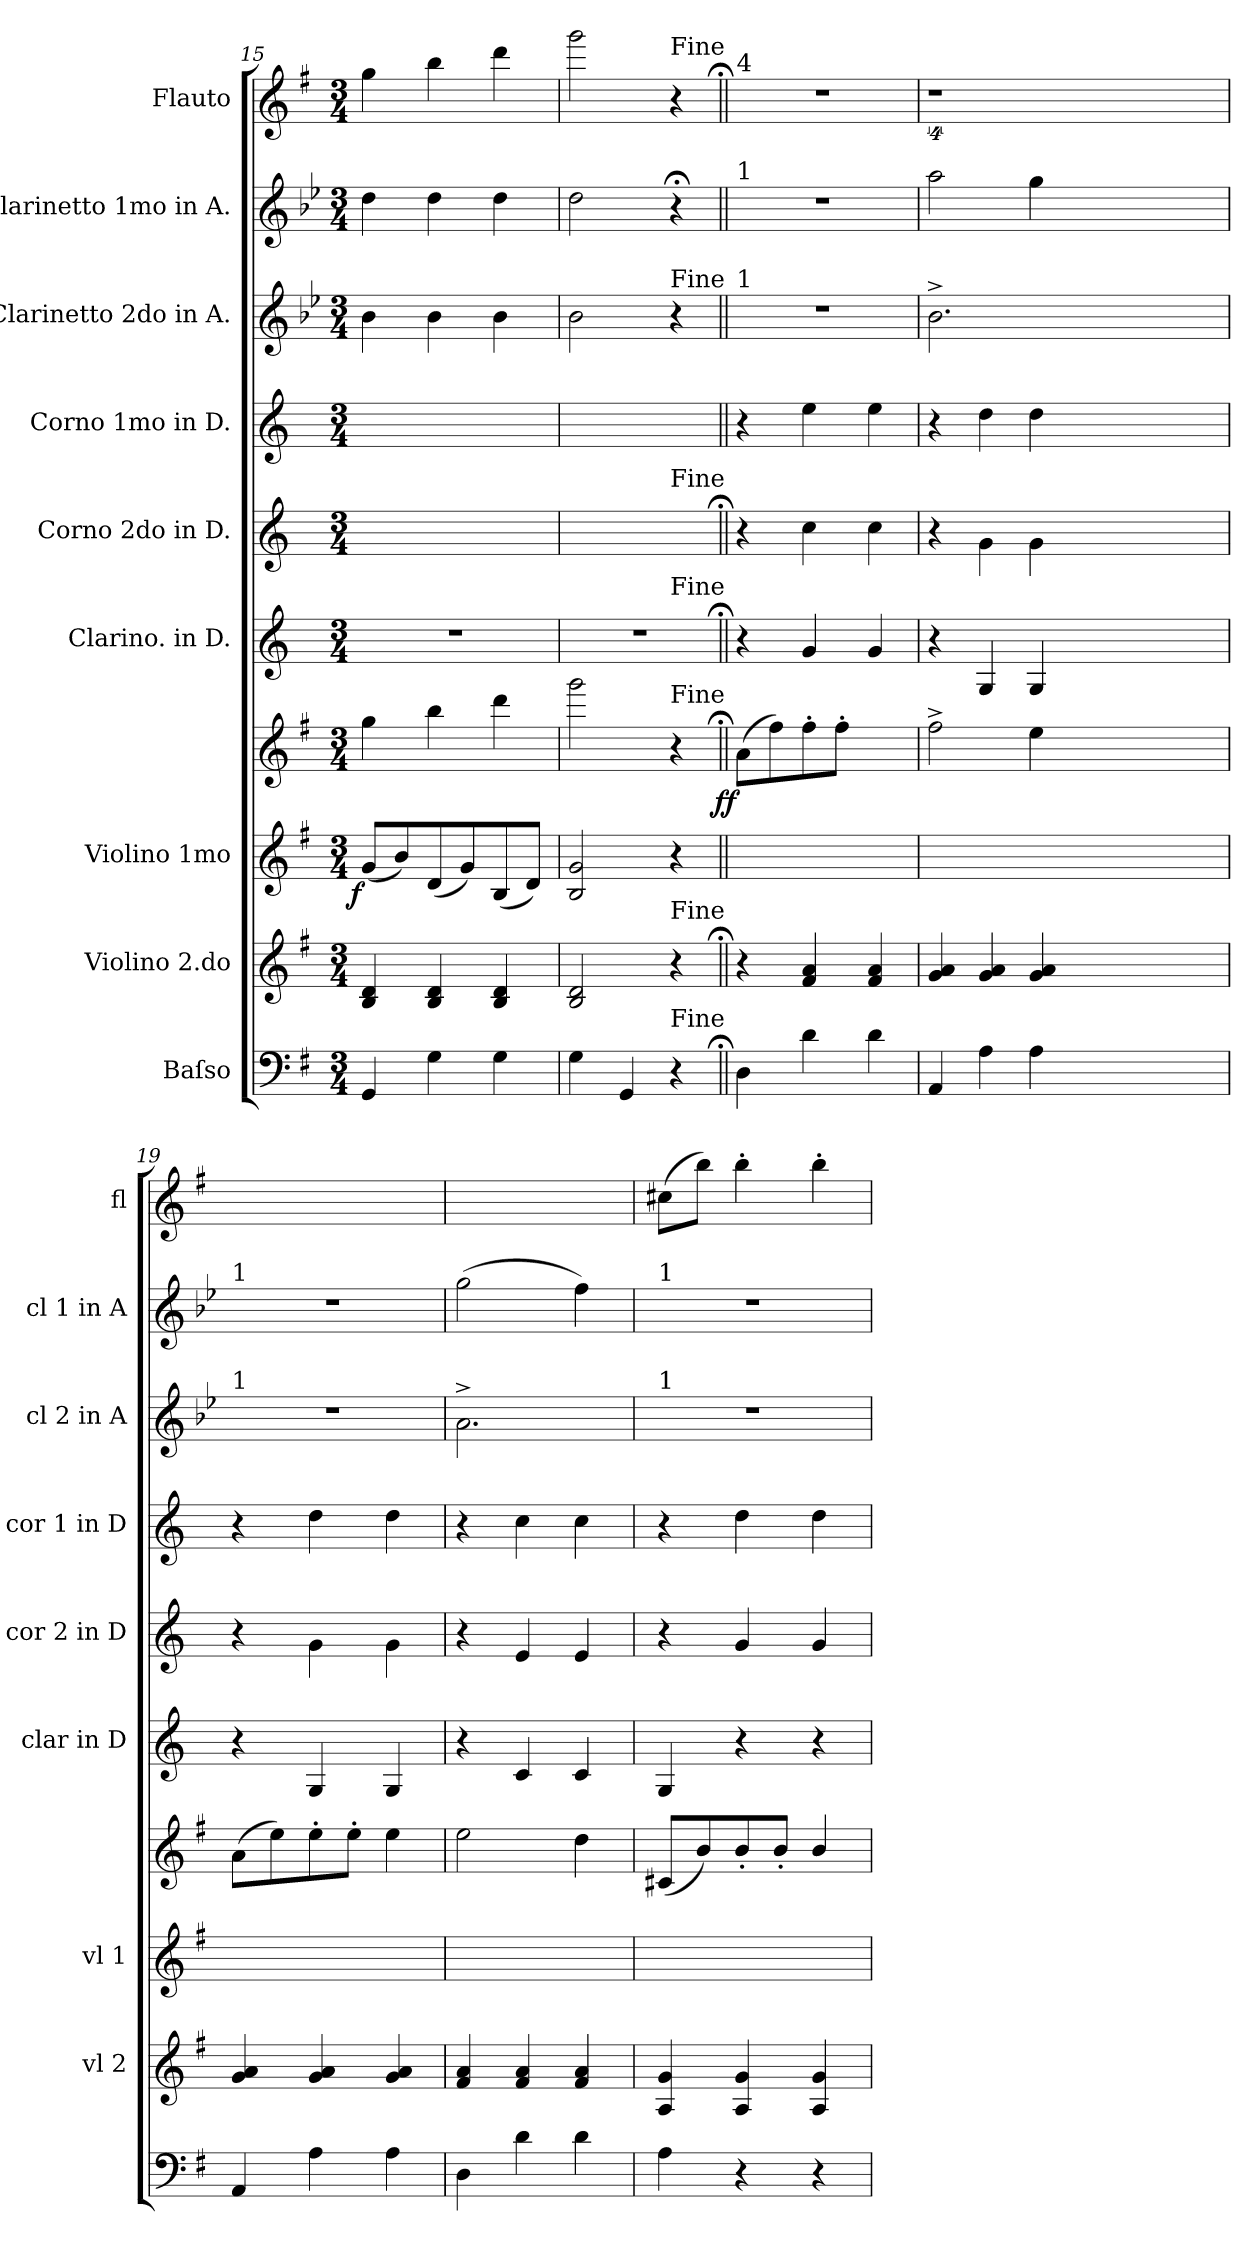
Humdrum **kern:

**kern	**kern	**kern	**kern	**dynam	**kern	**kern	**kern	**kern	**kern	**kern
*part9	*part8	*part7	*part7	*part7	*part6	*part5	*part4	*part3	*part2	*part1
*staff10	*staff9	*staff8	*staff7	*staff7/8	*staff6	*staff5	*staff4	*staff3	*staff2	*staff1
*I"Baſso	*I"Violino 2.do	*I"Violino 1mo	*	*	*I"Clarino. in D.	*I"Corno 2do in D.	*I"Corno 1mo in D.	*I"Clarinetto 2do in A.	*I"Clarinetto 1mo in A.	*I"Flauto
*	*I'vl 2	*I'vl 1	*	*	*I'clar in D	*I'cor 2 in D	*I'cor 1 in D	*I'cl 2 in A	*I'cl 1 in A	*I'fl
*clefF4	*clefG2	*clefG2	*clefG2	*	*clefG2	*clefG2	*clefG2	*clefG2	*clefG2	*clefG2
*	*	*	*	*	*ITrd-1c-2	*ITrd6c10	*ITrd6c10	*ITrd2c3	*ITrd2c3	*
*k[f#]	*k[f#]	*k[f#]	*k[f#]	*	*k[f#c#]	*k[f#c#]	*k[f#c#]	*k[f#]	*k[f#]	*k[f#]
*G:	*G:	*G:	*G:	*	*	*	*	*G:	*G:	*G:
*M3/4	*M3/4	*M3/4	*M3/4	*	*M3/4	*M3/4	*M3/4	*M3/4	*M3/4	*M3/4
=15	=15	=15	=15	=15	=15	=15	=15	=15	=15	=15
!	!	!	!	!LO:DY:b=2:rj	!	!	!	!	!	!
4GG/	4B/ 4d/	(8g/L	4gg\	f	2.r	2.ryy	2.ryy	4g\	4b\	4gg\
.	.	8b/)	.	.	.	.	.	.	.	.
4G\	4B/ 4d/	(8d/	4bb\	.	.	.	.	4g\	4b\	4bb\
.	.	8g/)	.	.	.	.	.	.	.	.
4G\	4B/ 4d/	(8B/	4ddd\	.	.	.	.	4g\	4b\	4ddd\
.	.	8d/J)	.	.	.	.	.	.	.	.
=16	=16	=16	=16	=16	=16	=16	=16	=16	=16	=16
*	*	*	*	*	*^	*	*	*	*	*
4G\	2B/ 2d/	2B/ 2g/	2ggg\	.	2.r	2ryy	2ryy	2.ryy	2g\	2b\	2ggg\
4GG/	.	.	.	.	.	.	.	.	.	.	.
!	!	!	!	!	!	!	!	!	!	!	!LO:TX:a:t=Fine
!	!	!	!	!	!	!	!	!	!LO:TX:a:t=Fine	!	!
!	!	!	!	!	!	!	!LO:TX:a:t=Fine	!	!	!	!
!	!	!	!	!	!	!LO:TX:a:t=Fine	!	!	!	!	!
!	!	!	!LO:TX:a:t=Fine	!	!	!	!	!	!	!	!
!	!LO:TX:a:t=Fine	!	!	!	!	!	!	!	!	!	!
!LO:TX:a:t=Fine	!	!	!	!	!	!	!	!	!	!	!
4r	4r	4r	4r	.	.	4ryy	4ryy	.	4r	4r;<	4r
=17||;	=17||;	=17||	=17||;	=17||;	=17||;	=17||;	=17||;	=17||	=17||	=17||	=17||;
!	!	!	!	!	!	!	!	!	!	!	!LO:TX:a:t=4
!	!	!	!	!	!	!	!	!	!	!LO:TX:a:t=1	!
!	!	!	!	!	!	!	!	!	!LO:TX:a:t=1	!	!
!	!	!	!	!LO:DY:rj	!	!	!	!	!	!	!
*	*	*	*	*	*v	*v	*	*	*	*	*
4D\	4r	2.ryy	(8a\L	ff	4r	4r	4r	2.r	2.r	2.r
.	.	.	8ff#\)	.	.	.	.	.	.	.
4d\	4f#/ 4a/	.	8ff#'\	.	4a/	4d\	4f#\	.	.	.
.	.	.	8ff#'\J	.	.	.	.	.	.	.
4d\	4f#/ 4a/	.	4ryy	.	4a/	4d\	4f#\	.	.	.
=18	=18	=18	=18	=18	=18	=18	=18	=18	=18	=18
4AA/	4g/ 4a/	2.ryy	2ff#^<\	.	4r	4r	4r	2.g^\	2ff#\	4%9r
4A\	4g/ 4a/	.	.	.	4A/	4A\	4e\	.	.	.
4A\	4g/ 4a/	.	4ee\	.	4A/	4A\	4e\	.	4ee\	.
1.ryy	1.ryy	1.ryy	1.ryy	.	1.ryy	1.ryy	1.ryy	1.ryy	1.ryy	.
=19	=19	=19	=19	=19	=19	=19	=19	=19	=19	=19
!	!	!	!	!	!	!	!	!	!LO:TX:a:t=1	!
!	!	!	!	!	!	!	!	!LO:TX:a:t=1	!	!
4AA/	4g/ 4a/	2.ryy	(8a\L	.	4r	4r	4r	2.r	2.r	2.ryy
.	.	.	8ee\)	.	.	.	.	.	.	.
4A\	4g/ 4a/	.	8ee'\	.	4A/	4A\	4e\	.	.	.
.	.	.	8ee'\J	.	.	.	.	.	.	.
4A\	4g/ 4a/	.	4ee\	.	4A/	4A\	4e\	.	.	.
=20	=20	=20	=20	=20	=20	=20	=20	=20	=20	=20
4D\	4f#/ 4a/	2.ryy	2ee\	.	4r	4r	4r	2.f#^\	(2ee\	2.ryy
4d\	4f#/ 4a/	.	.	.	4d/	4F#/	4d\	.	.	.
4d\	4f#/ 4a/	.	4dd\	.	4d/	4F#/	4d\	.	4dd\)	.
=21	=21	=21	=21	=21	=21	=21	=21	=21	=21	=21
!	!	!	!	!	!	!	!	!	!LO:TX:a:t=1	!
!	!	!	!	!	!	!	!	!LO:TX:a:t=1	!	!
4A\	4A/ 4g/	2.ryy	(8c#X/L	.	4A/	4r	4r	2.r	2.r	(8cc#X\L
.	.	.	8b/)	.	.	.	.	.	.	8bb\J)
4r	4A/ 4g/	.	8b'/	.	4r	4A/	4e\	.	.	4bb'\
.	.	.	8b'/J	.	.	.	.	.	.	.
4r	4A/ 4g/	.	4b/	.	4r	4A/	4e\	.	.	4bb'\
=	=	=	=	=	=	=	=	=	=	=
*-	*-	*-	*-	*-	*-	*-	*-	*-	*-	*-
